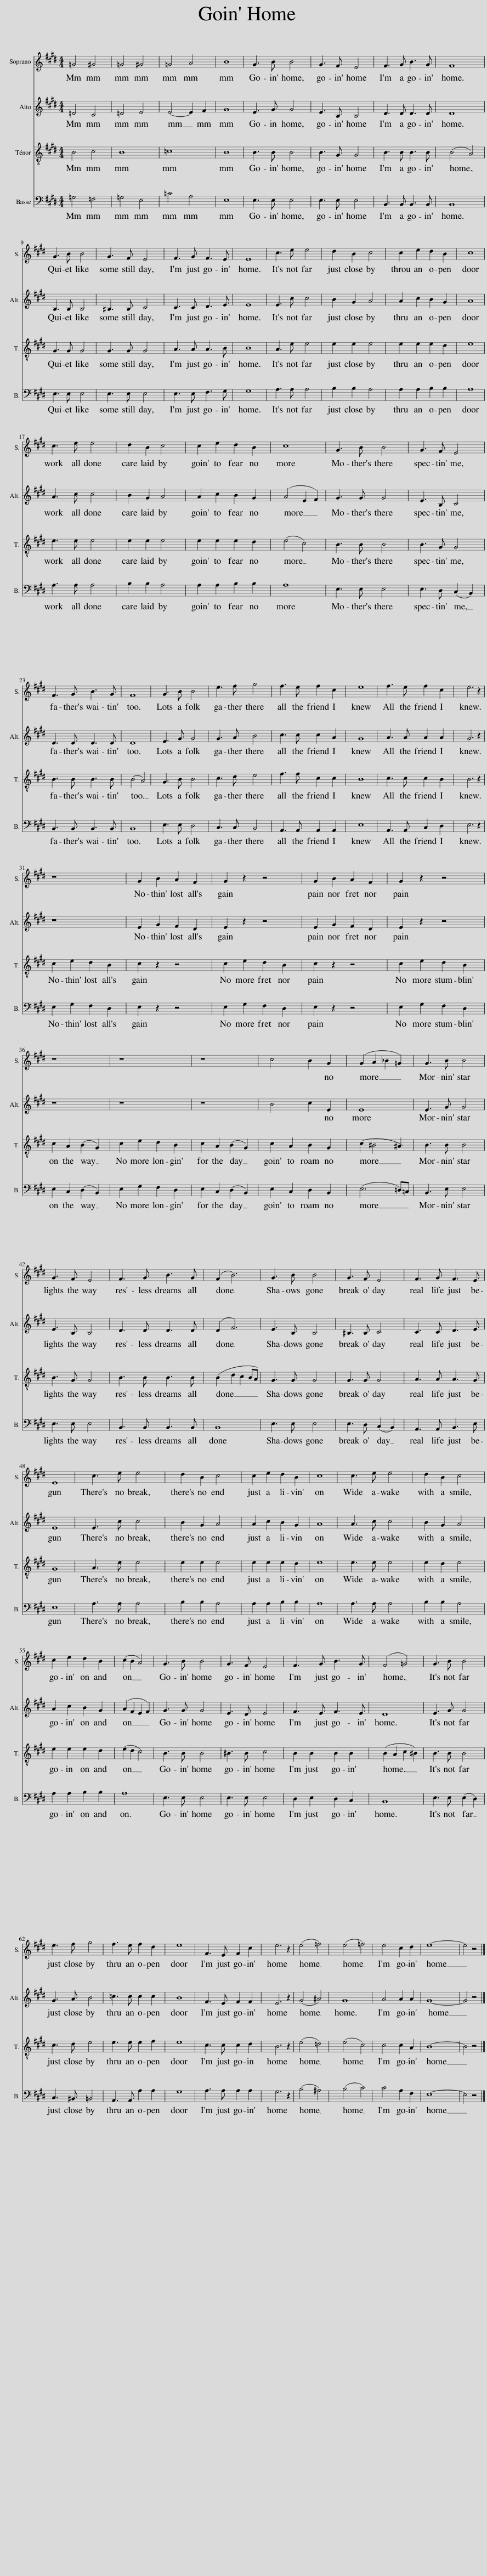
X:1
%%score 1 2 3 4
L:1/8
M:4/4
I:linebreak $
K:E
V:1 treble
V:2 treble
V:3 treble-8
V:4 bass
V:1
 =G4 ^G4 | =G4 ^G4 | =G4 A4 | B8 | G3 B B4 | %5
 G3 F E4 | F3 G B3 G | F8 |$ G3 B B4 | G3 F E4 | %10
 F3 G F3 E | E8 | c3 e e4 | d2 B2 c4 | c2 e2 d2 B2 | %15
 c8 |$ c3 e e4 | d2 B2 c4 | c2 e2 d2 B2 | c8 | %20
 G3 B B4 | G3 F E4 |$ F3 G B3 G | F8 | G3 B B4 | %25
 e3 f g4 | f3 e f2 c2 | e8 | f3 e f2 c2 | e6 z2 |$ %30
 z8 | G2 B2 A2 F2 | G2 z2 z4 | G2 B2 A2 F2 | G2 z2 z4 |$ %35
 z8 | z8 | z8 | c4 B2 G2 | (G2 A2 _B2 =G2) | %40
 G3 B B4 |$ G3 F E4 | F3 G B3 G | (F2 B6) | G3 B B4 | %45
 G3 F E4 | F3 G F3 E |$ E8 | c3 e e4 | d2 B2 c4 | %50
 c2 e2 d2 B2 | c8 | c3 e e4 | d2 B2 c4 |$ c2 e2 d2 B2 | %55
 (c2 B2 A4) | G3 B B4 | G3 F E4 | F3 G B3 G | (F4 =G4) | %60
 G3 B B4 |$ e3 f g4 | f3 e f2 d2 | e8 | F3 E F2 c2 | %65
 e6 z2 | (e4 =f4) | (e4 =f4) | e4 c2 d2 | e8- | %70
 e4 z4 |] %71
V:2
 =D4 C4 | =D4 E4 | E4- E2 F2 | G8 | E3 G G4 | %5
 E3 B, B,4 | D3 D D3 D | D8 |$ B,3 B, B,4 | ^B,3 B, C4 | %10
 C3 C D3 E | E8 | E3 c c4 | B2 G2 A4 | A2 c2 B2 G2 | %15
 A8 |$ A3 c c4 | B2 G2 A4 | A2 c2 B2 G2 | (A4 E2 F2) | %20
 G3 G G4 | E3 B, C4 |$ D3 D D3 D | D8 | E3 G G4 | %25
 G3 A B4 | c3 c c2 A2 | G8 | A3 A A2 A2 | G6 z2 |$ %30
 z8 | E2 G2 F2 D2 | E2 z2 z4 | E2 G2 F2 D2 | E2 z2 z4 |$ %35
 z8 | z8 | z8 | B4 c2 E2 | E8 | %40
 E3 G G4 |$ E3 B, B,4 | D3 D D3 D | (D2 F6) | E3 B, B,4 | %45
 ^B,3 B, C4 | C3 C D3 E |$ E8 | E3 c c4 | B2 G2 A4 | %50
 A2 c2 B2 G2 | A8 | A3 c c4 | B2 G2 A4 |$ A2 c2 B2 G2 | %55
 (A2 F2 E2 F2) | G3 G G4 | E3 D E4 | F3 E F3 E | D8 | %60
 E3 G G4 |$ G3 A B4 | =c3 c c2 c2 | B8 | F3 E F2 F2 | %65
 E6 z2 | (G4 ^A4) | G8 | A4 A2 A2 | G8- | %70
 G4 z4 |] %71
V:3
 B4 c4 | B8 | =c8 | B8 | B3 B B4 | %5
 B3 G G4 | B3 B B3 B | (B4 A4) |$ G3 G G4 | G3 G G4 | %10
 A3 A A3 B | B8 | A3 e e4 | e2 e2 e4 | e2 e2 e2 d2 | %15
 e8 |$ e3 e e4 | e2 e2 e4 | e2 e2 e2 d2 | (e4 c4) | %20
 B3 B B4 | B3 G G4 |$ B3 B B3 B | (B4 A4) | G3 B B4 | %25
 c3 d e4 | f3 f c2 c2 | B8 | c3 c c2 B2 | B6 z2 |$ %30
 c2 e2 d2 B2 | c2 z2 z4 | c2 e2 d2 B2 | c2 z2 z4 | c2 e2 d2 B2 |$ %35
 c2 A2 (B2 G2) | c2 e2 d2 B2 | c2 A2 (B2 G2) | c2 A2 B2 G2 | (c2 ^B4) ^A2 | %40
 B3 B B4 |$ B3 G G4 | B3 B B3 B | (B2 d2 c2 BA) | G3 G G4 | %45
 G3 G G4 | A3 A A3 G |$ G8 | A3 e e4 | e2 e2 e4 | %50
 e2 e2 e2 d2 | e8 | e3 e e4 | e2 d2 e4 |$ e2 e2 e2 d2 | %55
 (e2 d2) c4 | B3 B B4 | ^B3 B c4 | B2 B2 B2 B2 | (B2 A2 c2 ^B2) | %60
 B3 B B4 |$ c3 d e4 | e3 e e2 f2 | e8 | c3 c c2 d2 | %65
 B6 z2 | (e4 =d4) | (e4 c4) | c4 c2 A2 | B8- | %70
 B4 z4 |] %71
V:4
 =G,4 =F,4 | =G,4 E,4 | =C4 A,4 | E,8 | E,3 E, E,4 | %5
 E,3 E, E,4 | B,,3 B,, B,,3 B,, | B,,8 |$ E,3 E, E,4 | E,3 E, E,4 | %10
 E,3 E, F,3 G, | G,8 | A,3 A, A,4 | B,2 B,2 A,4 | A,2 A,2 B,2 B,2 | %15
 A,8 |$ A,3 A, A,4 | B,2 B,2 A,4 | A,2 A,2 B,2 B,2 | A,8 | %20
 E,3 E, E,4 | E,3 D, (C,2 B,,2) |$ B,,3 B,, B,,3 B,, | B,,8 | E,3 E, D,4 | %25
 C,3 C, B,,4 | A,,3 A,, A,,2 A,,2 | E,8 | A,,3 A,, C,2 D,2 | E,6 z2 |$ %30
 E,2 G,2 F,2 D,2 | E,2 z2 z4 | E,2 G,2 F,2 D,2 | E,2 z2 z4 | E,2 G,2 F,2 D,2 |$ %35
 E,2 C,2 (D,2 B,,2) | E,2 G,2 F,2 D,2 | E,2 C,2 (D,2 B,,2) | E,2 C,2 D,2 B,,2 | (E,6 =D,)=C, | %40
 B,,3 E, E,4 |$ E,3 E, E,4 | B,,3 B,, B,,3 B,, | B,,8 | E,3 E, E,4 | %45
 E,3 D, (C,2 B,,2) | A,,3 A,, B,,3 E, |$ E,8 | A,3 A, A,4 | B,2 B,2 A,4 | %50
 A,2 A,2 B,2 B,2 | A,8 | A,3 A, A,4 | B,2 B,2 A,4 |$ A,2 A,2 B,2 B,2 | %55
 A,8 | E,3 E, E,4 | E,3 E, E,4 | D,2 E,2 D,2 C,2 | B,,8 | %60
 E,3 E, (E,2 D,2) |$ C,3 ^B,, =B,,4 | A,,3 A,, A,2 A,2 | G,8 | A,3 A, A,2 A,2 | %65
 G,6 z2 | (B,4 ^A,4) | (B,4 C4) | C4 A,2 F,2 | E,8- | %70
 E,4 z4 |] %71
